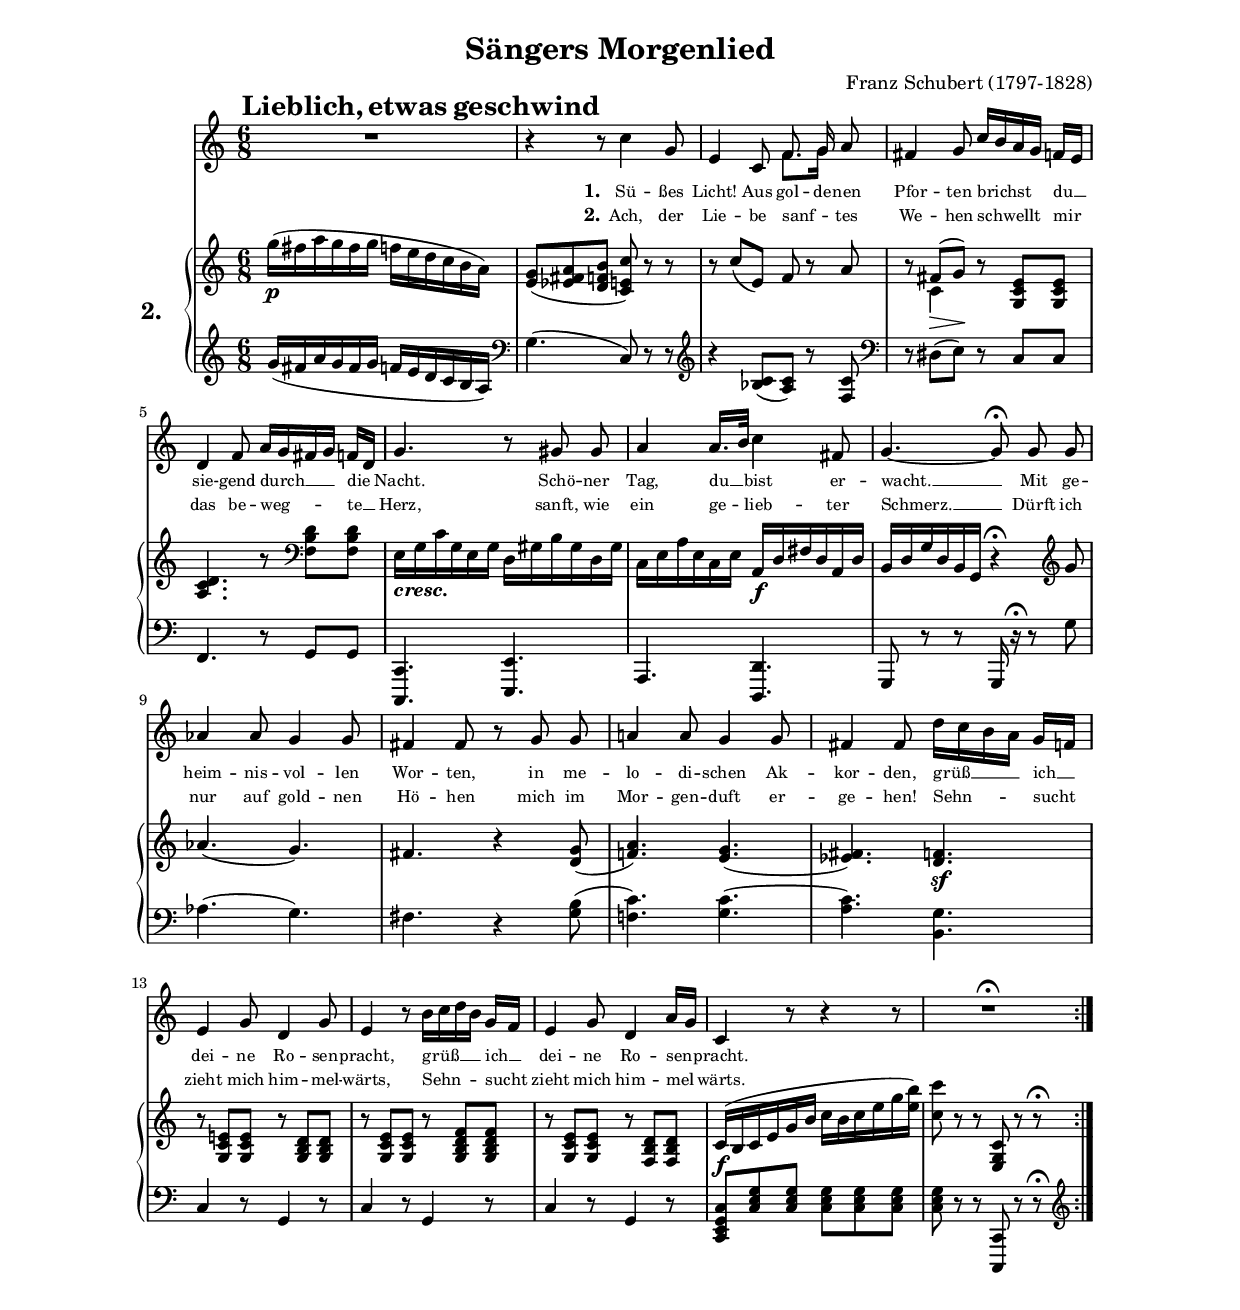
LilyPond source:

\header {
    title = "Sängers Morgenlied"
    composer = "Franz Schubert (1797-1828)"
    date = "27. Februar 1815"
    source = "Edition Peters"
    editor = "Paul Losse"
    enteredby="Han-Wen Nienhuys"
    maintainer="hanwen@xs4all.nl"

    texidoc = "The source is a rather tightly set Peters in Edition is
    a heavy font. The Peters edition (4622c) was `herausgegeben' by
    Paul Losse, whose name also appears on a 1956 edition of some
    other music. Strictly speaking, his edititorial enhancements will
    not be in the PD - but I am assuming there are no notable ones in
    this small piece.

    The original compresses the entire music onto a single page, in 4
    systems.  Lily does so too if you tune down spacing-increment, but
    chooses line breaks differently.

    Further manual tweaks: the slur in measure 12 has been flattened
manually. The beam in measure 3, left-hand, technically is wrong, but
has been added following the original. The crescendo in measure 4 has
been lowered

"

}

\version "2.15.20"
manuscriptBreak = { \break }



#(set-global-staff-size (/ (* 5.8 72.27) 25.4))

\paper  {
%#(set-global-staff-size (* 5.8 mm))
    line-width = #(* mm 160)
    indent = 8\mm
    system-system-spacing #'basic-distance = #10.3
    ragged-bottom = ##t 
    }

modernAccidentals = {
  \set Staff.extraNatural =  ##f
  \set Staff.autoAccidentals =  #'(Staff (same-octave . 1) (any-octave . 0))
  \set Staff.autoCautionaries =  #'()  
}


melody =    \relative c'' \repeat volta 2 \new Voice = "singer" {
    \time 6/8
    \autoBeamOff
    s1*0^\markup { \bold \large\larger\larger { \hspace #-3.0 Lieblich, etwas geschwind } }
  R2.
  r4 r8 c4 g8 |
  e4 c8
    <<
	\new Voice { \stemUp f8. g16 }
	{ \stemDown f8.[ g16] } >> \stemNeutral a8 |
  fis4  g8 c16[ b a g] f[ e] |
  d4 f8 a16[ g fis g] f[ d] |
  g4. r8 gis gis |
  a4 a16.[ b32] c4 fis,8 |
  g4.~ g8-\fermata g8 g |
  as4 as8 g4 g8 |
  fis4 fis8 r8 g g  |
  a!4 a8 g4 g8 |
  fis4 fis8 d'16[ c b a] g[ f] |
  e4 g8 d4 g8 e4 r8 b'16[ c d b] g[ f] |
  e4 g8 d4 a'16[ g] |
  c,4 r8 r4 r8 |

    % TODO : make \fermata work. 
  R2.^\fermataMarkup 
}


ignoreMelisma =	\set ignoreMelismata = ##t
ignoreMelismaOff = \unset ignoreMelismata 


firstVerse = \lyricmode {
    \set stanza = "1."
    
    Sü -- ßes Licht! Aus
    \ignoreMelisma
    gol --
    \ignoreMelismaOff

    de -- nen  Pfor -- ten brichst du __ \manuscriptBreak | 
    sie -- gend durch __ die Nacht. Schö -- ner Tag, du __ bist er -- wacht. __ Mit ge -- |
    \manuscriptBreak
    heim -- nis -- vol -- len Wor -- ten, in me -- lo -- di -- schen Ak -- kor -- den, grüß __ ich __ \manuscriptBreak |
    dei -- ne Ro -- sen -- pracht, grüß __ ich __ dei -- ne Ro -- sen -- pracht. 
    }

secondVerse = \lyricmode {
    \set stanza = "2."
    Ach, der Lie -- be sanf
    -- tes We -- hen schwellt mir |
    das be -- weg -- te __ Herz, sanft, wie ein ge -- lieb -- ter Schmerz. __ Dürft ich | 
    nur auf gold -- nen Hö -- hen mich im Mor -- gen -- duft er -- ge -- hen! Sehn -- sucht |
    zieht mich him -- mel -- wärts, Sehn -- sucht zieht mich him -- mel -- wärts.
    }

pianoRH =  \relative c''' \repeat volta 2 {
    \accidentalStyle "modern"
    g16(_\p fis a g fis g f e d c b a ) | 
    <g e>8( <es fis a> <d f b> <c e c'>) r8 r | 
    r8 c'( e,) f r a |
    \once \override DynamicLineSpanner   #'padding =#3
    r8 << { s8 s8 }  << { fis(\> g)\!
			    } \\ { c,4 } >> >> r8 <e c g> <e c g> |
    <d c a>4. r8 \clef bass  <d b f> <d b f> |
    e,16_" "_\markup { \bold\italic cresc. } g c g e g d gis b gis d gis |
    c, e a e c e a,-\f d fis d a d |
    b d g  d b g r4\fermata \clef treble g''8 |
    as4.( g 4.) | fis4. r4 <d g>8 ( |
    <f a>4.) <e g>4.( <es fis> ) <d f>\sf |
    r8 <e c g> <e c g> r <d b g > <d b g> |
    r <e c g> <e c g> r <f d b g> <f d b g> |
    r <e c g> <e c g> r <d b f> <d b f> |
    c16(_\f b c e g b c b c e g <e b'>) |
    <c c'>8 r r <c, g e>8 r r\fermata |  
}

pianoLH =  \relative c'' \repeat volta 2 {
    \accidentalStyle "modern"
    g16( fis a g fis g f e d c b a) | 
    \clef bass g4.( c,8) r r
    \clef treble r4 <bes' c>8([ <a c>)] r <f c'> |
    \clef bass r8 dis( e) r c c |
    f,4. r8 g g |
    <c, c,>4. <e e,>4. |
    a,4. <d d,>4. |
    g,8 r r g16 r16\fermata r8 g''8 |
    as4.( g ) |
    fis r4 <g b>8( |
    <f c'>4.)

    \once \override Slur  #'height-limit = #1.0

    <g c>4.( | <a c>4.) <g b,> |
    c,4 r8 g4 r8 |
    c4 r8 g4 r8 |
    c4 r8 g4 r8 |
    <c g e c>8 <c e g> <c e g>     <c e g> <c e g> <c e g> |
    <c e g> r r <c, c,>8 r r\fermata \clef treble
    }

\book {
    \score {
	<< \time 6/8
	   \new Staff <<
	       \context Staff \accidentalStyle "modern"
	       \melody >>
	   \lyricsto "singer" \new Lyrics \firstVerse
	   \lyricsto "singer" \new Lyrics \secondVerse
	   \new PianoStaff << 
	       \set PianoStaff.instrumentName = \markup {
		   \bold
		   \larger\larger\larger\larger \huge "2.  " }
	       \new Staff \pianoRH
	       \new Staff \pianoLH
	   >> 
       >>

	\layout {
	    \context {
		\Lyrics
		\override LyricText #'font-size = #-1
	    }
	    \context {
		\Score
		\override Beam #'beam-thickness = #0.55
		\override SpacingSpanner #'spacing-increment = #1.0
		\override Slur #'height-limit = #1.5
	    }
	}
	\midi {
	  \context {
	    \Score
	    tempoWholesPerMinute = #(ly:make-moment 70 4)
	  }
	}
    }
}

